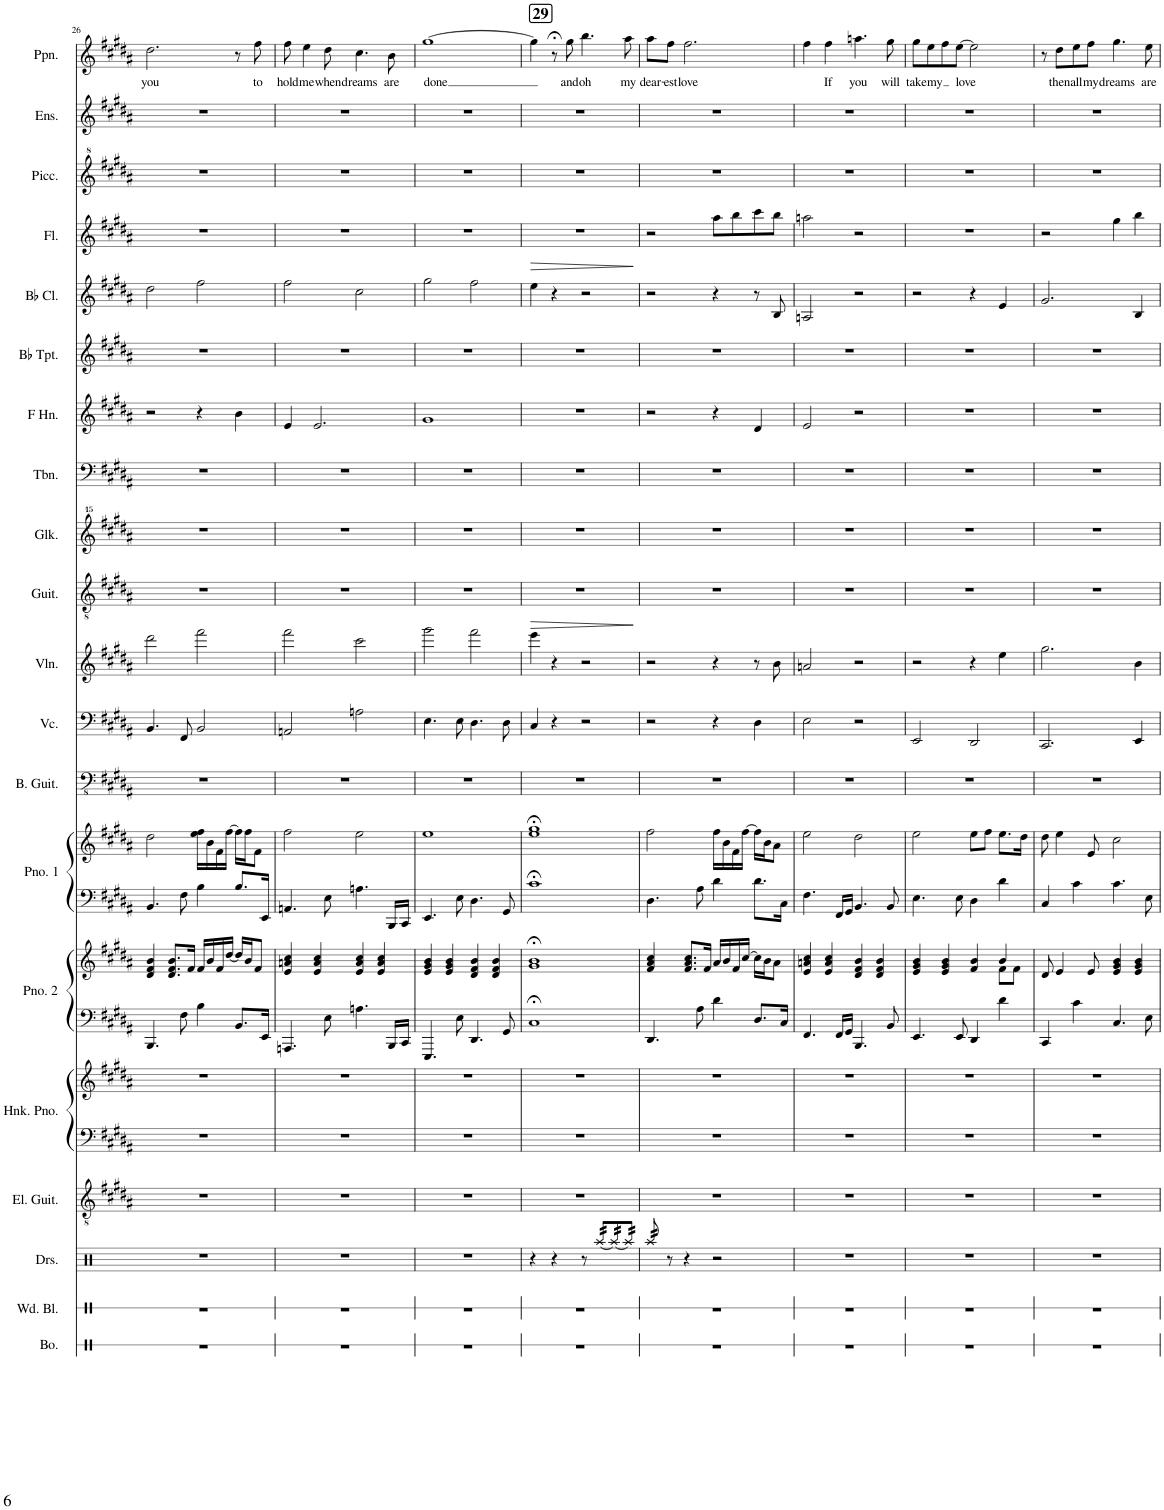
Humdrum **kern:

**kern	**kern	**kern	**kern	**kern	**kern	**kern	**kern	**kern	**kern	**kern	**kern	**kern	**kern	**dynam	**kern	**kern	**kern	**kern	**kern	**kern	**dynam	**kern	**kern	**kern	**text
*part20	*part19	*part18	*part17	*part16	*part16	*part15	*part15	*part14	*part14	*part13	*part12	*part11	*part10	*part10	*part9	*part8	*part7	*part6	*part5	*part4	*part4	*part3	*part2	*part1	*part1
*staff23	*staff22	*staff21	*staff20	*staff19	*staff18	*staff17	*staff16	*staff15	*staff14	*staff13	*staff12	*staff11	*staff10	*staff10	*staff9	*staff8	*staff7	*staff6	*staff5	*staff4	*staff4	*staff3	*staff2	*staff1	*staff1
*I"Bongos	*I"Wood Blocks	*I"Drumset	*I"Electric Guitar	*I"Honky Tonk Piano	*	*I"Piano 2	*	*I"Piano 1	*	*I"Bass Guitar	*I"Violoncello	*I"Violin	*I"Acoustic Guitar	*	*I"Glockenspiel	*I"Trombone	*I"Horn in F	*I"Bb Trumpet	*I"Bb Clarinet	*I"Flute	*	*I"Piccolo	*I"Ensemble	*I"Pippin	*
*I'Bo.	*I'Wd. Bl.	*I'Drs.	*I'El. Guit.	*I'Hnk. Pno.	*	*I'Pno. 2	*	*I'Pno. 1	*	*I'B. Guit.	*I'Vc.	*I'Vln.	*I'Guit.	*	*I'Glk.	*I'Tbn.	*	*I'Bb Tpt.	*I'Bb Cl.	*I'Fl.	*	*I'Picc.	*I'Ens.	*I'Ppn.	*
!!LO:PB:g=z
*clefX	*clefX	*clefX	*clefGv2	*clefF4	*clefG2	*clefF4	*clefG2	*clefF4	*clefG2	*clefFv4	*clefF4	*clefG2	*clefGv2	*	*clefG^^2	*clefF4	*clefG2	*clefG2	*clefG2	*clefG2	*	*clefG^2	*clefG2	*clefG2	*
*	*	*	*	*	*	*	*	*	*	*	*	*	*	*	*	*	*ITrd4c7	*ITrd1c2	*ITrd1c2	*	*	*ITrd-7c-12	*	*	*
*k[]	*k[]	*k[]	*k[f#c#g#d#a#]	*k[f#c#g#d#a#]	*k[f#c#g#d#a#]	*k[f#c#g#d#a#]	*k[f#c#g#d#a#]	*k[f#c#g#d#a#]	*k[f#c#g#d#a#]	*k[f#c#g#d#a#]	*k[f#c#g#d#a#]	*k[f#c#g#d#a#]	*k[f#c#g#d#a#]	*	*k[f#c#g#d#a#]	*k[f#c#g#d#a#]	*k[f#c#g#d#a#]	*k[f#c#g#d#a#]	*k[f#c#g#d#a#]	*k[f#c#g#d#a#]	*	*k[f#c#g#d#a#]	*k[f#c#g#d#a#]	*k[f#c#g#d#a#]	*
*M4/4	*M4/4	*M4/4	*M4/4	*M4/4	*M4/4	*M4/4	*M4/4	*M4/4	*M4/4	*M4/4	*M4/4	*M4/4	*M4/4	*	*M4/4	*M4/4	*M4/4	*M4/4	*M4/4	*M4/4	*	*M4/4	*M4/4	*M4/4	*
*met(c)	*met(c)	*met(c)	*met(c)	*met(c)	*met(c)	*met(c)	*met(c)	*met(c)	*met(c)	*met(c)	*met(c)	*met(c)	*met(c)	*	*met(c)	*met(c)	*met(c)	*met(c)	*met(c)	*met(c)	*	*met(c)	*met(c)	*met(c)	*
=26	=26	=26	=26	=26	=26	=26	=26	=26	=26	=26	=26	=26	=26	=26	=26	=26	=26	=26	=26	=26	=26	=26	=26	=26	=26
!	!	!	!	!	!	!	!	!	!	!	!	!	!	!	!	!	!	!	!	!	!	!	!	!	!LO:LY:b
1r	1r	1r	1r	1r	1r	4.BBB/	4d#/ 4f#/ 4b/	4.BB/	2dd#\	1r	4.BB/	2ddd#\	1r	.	1r	1r	2r	1r	2dd#\	1r	.	1r	1r	2.dd#\	you
.	.	.	.	.	.	.	8.d#/ 8.f#/ 8.b/L	.	.	.	.	.	.	.	.	.	.	.	.	.	.	.	.	.	.
.	.	.	.	.	.	8F#\	.	8F#\	.	.	8FF#/	.	.	.	.	.	.	.	.	.	.	.	.	.	.
.	.	.	.	.	.	.	16f#/Jk	.	.	.	.	.	.	.	.	.	.	.	.	.	.	.	.	.	.
.	.	.	.	.	.	4B\	16f#/LL	4B\	16ee\ 16ff#\LL	.	2BB/	2fff#\	.	.	.	.	4r	.	2ff#\	.	.	.	.	.	.
.	.	.	.	.	.	.	16b/	.	16b\	.	.	.	.	.	.	.	.	.	.	.	.	.	.	.	.
.	.	.	.	.	.	.	16f#/	.	16f#\	.	.	.	.	.	.	.	.	.	.	.	.	.	.	.	.
.	.	.	.	.	.	.	[16dd#/JJ	.	[16ff#\JJ	.	.	.	.	.	.	.	.	.	.	.	.	.	.	.	.
.	.	.	.	.	.	8.BB/L	16dd#/LL]	8.B/L	16ff#\LL]	.	.	.	.	.	.	.	4b\	.	.	.	.	.	.	8r	.
.	.	.	.	.	.	.	16b/J	.	16ff#\J	.	.	.	.	.	.	.	.	.	.	.	.	.	.	.	.
!	!	!	!	!	!	!	!	!	!	!	!	!	!	!	!	!	!	!	!	!	!	!	!	!	!LO:LY:b
.	.	.	.	.	.	.	8f#/J	.	8f#\J	.	.	.	.	.	.	.	.	.	.	.	.	.	.	8ff#\	to
.	.	.	.	.	.	16EE/Jk	.	16EE/Jk	.	.	.	.	.	.	.	.	.	.	.	.	.	.	.	.	.
=27	=27	=27	=27	=27	=27	=27	=27	=27	=27	=27	=27	=27	=27	=27	=27	=27	=27	=27	=27	=27	=27	=27	=27	=27	=27
!	!	!	!	!	!	!	!	!	!	!	!	!	!	!	!	!	!	!	!	!	!	!	!	!	!LO:LY:b
1r	1r	1r	1r	1r	1r	4.AAAn/	4e/ 4an/ 4cc#/	4.AAn/	2ff#\	1r	2AAn/	2fff#\	1r	.	1r	1r	4e/	1r	2ff#\	1r	.	1r	1r	8ff#\	hold
!	!	!	!	!	!	!	!	!	!	!	!	!	!	!	!	!	!	!	!	!	!	!	!	!	!LO:LY:b
.	.	.	.	.	.	.	.	.	.	.	.	.	.	.	.	.	.	.	.	.	.	.	.	4ee\	me
.	.	.	.	.	.	.	4e/ 4a/ 4cc#/	.	.	.	.	.	.	.	.	.	2.e/	.	.	.	.	.	.	.	.
!	!	!	!	!	!	!	!	!	!	!	!	!	!	!	!	!	!	!	!	!	!	!	!	!	!LO:LY:b
.	.	.	.	.	.	8E\	.	8E\	.	.	.	.	.	.	.	.	.	.	.	.	.	.	.	8dd#\	when
!	!	!	!	!	!	!	!	!	!	!	!	!	!	!	!	!	!	!	!	!	!	!	!	!	!LO:LY:b
.	.	.	.	.	.	4.An\	4e/ 4a/ 4cc#/	4.An\	2ee\	.	2An\	2ccc#\	.	.	.	.	.	.	2cc#\	.	.	.	.	4.cc#\	dreams
.	.	.	.	.	.	.	4e/ 4a/ 4cc#/	.	.	.	.	.	.	.	.	.	.	.	.	.	.	.	.	.	.
!	!	!	!	!	!	!	!	!	!	!	!	!	!	!	!	!	!	!	!	!	!	!	!	!	!LO:LY:b
.	.	.	.	.	.	16BBB/LL	.	16BBB/LL	.	.	.	.	.	.	.	.	.	.	.	.	.	.	.	8b\	are
.	.	.	.	.	.	16CC#/JJ	.	16CC#/JJ	.	.	.	.	.	.	.	.	.	.	.	.	.	.	.	.	.
=28	=28	=28	=28	=28	=28	=28	=28	=28	=28	=28	=28	=28	=28	=28	=28	=28	=28	=28	=28	=28	=28	=28	=28	=28	=28
!	!	!	!	!	!	!	!	!	!	!	!	!	!	!	!	!	!	!	!	!	!	!	!	!	!LO:LY:b
1r	1r	1r	1r	1r	1r	4.EEE/	4e/ 4g#/ 4b/	4.EE/	1ee	1r	4.E\	2ggg#\	1r	.	1r	1r	1g#	1r	2gg#\	1r	.	1r	1r	[1gg#	done
.	.	.	.	.	.	.	4e/ 4g#/ 4b/	.	.	.	.	.	.	.	.	.	.	.	.	.	.	.	.	.	.
.	.	.	.	.	.	8E\	.	8E\	.	.	8E\	.	.	.	.	.	.	.	.	.	.	.	.	.	.
.	.	.	.	.	.	4.DD#/	4d#/ 4f#/ 4b/	4.D#\	.	.	4.D#\	2fff#\	.	.	.	.	.	.	2ff#\	.	.	.	.	.	.
.	.	.	.	.	.	.	4d#/ 4f#/ 4b/	.	.	.	.	.	.	.	.	.	.	.	.	.	.	.	.	.	.
.	.	.	.	.	.	8GG#/	.	8GG#/	.	.	8D#\	.	.	.	.	.	.	.	.	.	.	.	.	.	.
!!LO:REH:place=s1:a:B:cj:fs=14:t=29
=29	=29	=29	=29	=29	=29	=29	=29	=29	=29	=29	=29	=29	=29	=29	=29	=29	=29	=29	=29	=29	=29	=29	=29	=29	=29
!	!	!	!	!	!	!	!	!	!	!	!	!	!	!LO:HP:b	!	!	!	!	!	!	!LO:HP:b	!	!	!	!
1r	1r	4r	1r	1r	1r	1C#;<	1g#;< 1b;<	1c#;<	1ee;< 1gg#;<	1r	4C#/	4eee\	1r	>	1r	1r	1r	1r	4ee\	1r	>	1r	1r	4gg#\]	.
.	.	4r	.	.	.	.	.	.	.	.	4r	4r	.	.	.	.	.	.	4r	.	.	.	.	8r;<	.
!	!	!	!	!	!	!	!	!	!	!	!	!	!	!	!	!	!	!	!	!	!	!	!	!	!LO:LY:b
.	.	.	.	.	.	.	.	.	.	.	.	.	.	.	.	.	.	.	.	.	.	.	.	8gg#\	and
!	!	!	!	!	!	!	!	!	!	!	!	!	!	!	!	!	!	!	!	!	!	!	!	!	!LO:LY:b
.	.	8r	.	.	.	.	.	.	.	.	2r	2r	.	.	.	.	.	.	2r	.	.	.	.	4.bb\	oh
*	*	*tremolo	*	*	*	*	*	*	*	*	*	*	*	*	*	*	*	*	*	*	*	*	*	*	*
.	.	[32Raa/LLL	.	.	.	.	.	.	.	.	.	.	.	.	.	.	.	.	.	.	.	.	.	.	.
.	.	32Raa/	.	.	.	.	.	.	.	.	.	.	.	.	.	.	.	.	.	.	.	.	.	.	.
.	.	32Raa/	.	.	.	.	.	.	.	.	.	.	.	.	.	.	.	.	.	.	.	.	.	.	.
.	.	32Raa/	.	.	.	.	.	.	.	.	.	.	.	.	.	.	.	.	.	.	.	.	.	.	.
.	.	32Raa/	.	.	.	.	.	.	.	.	.	.	.	.	.	.	.	.	.	.	.	.	.	.	.
.	.	32Raa/	.	.	.	.	.	.	.	.	.	.	.	.	.	.	.	.	.	.	.	.	.	.	.
.	.	32Raa/	.	.	.	.	.	.	.	.	.	.	.	.	.	.	.	.	.	.	.	.	.	.	.
.	.	32Raa/	.	.	.	.	.	.	.	.	.	.	.	.	.	.	.	.	.	.	.	.	.	.	.
!	!	!	!	!	!	!	!	!	!	!	!	!	!	!	!	!	!	!	!	!	!	!	!	!	!LO:LY:b
.	.	32Raa/]	.	.	.	.	.	.	.	.	.	.	.	.	.	.	.	.	.	.	.	.	.	8aa#\	my
.	.	32Raa/	.	.	.	.	.	.	.	.	.	.	.	.	.	.	.	.	.	.	.	.	.	.	.
.	.	32Raa/	.	.	.	.	.	.	.	.	.	.	.	.	.	.	.	.	.	.	.	.	.	.	.
.	.	32Raa/JJJ	.	.	.	.	.	.	.	.	.	.	.	.	.	.	.	.	.	.	.	.	.	.	.
.	.	.	.	.	.	.	.	.	.	.	.	.	.	]	.	.	.	.	.	.	]	.	.	.	.
=30	=30	=30	=30	=30	=30	=30	=30	=30	=30	=30	=30	=30	=30	=30	=30	=30	=30	=30	=30	=30	=30	=30	=30	=30	=30
!	!	!	!	!	!	!	!	!	!	!	!	!	!	!	!	!	!	!	!	!	!	!	!	!	!LO:LY:b
1r	1r	32Raa/	1r	1r	1r	4.DD#/	4f#/ 4a#/ 4cc#/	4.D#\	2ff#\	1r	2r	2r	1r	.	1r	1r	2r	1r	2r	2r	.	1r	1r	8aa#\L	dear-
.	.	32Raa/	.	.	.	.	.	.	.	.	.	.	.	.	.	.	.	.	.	.	.	.	.	.	.
.	.	32Raa/	.	.	.	.	.	.	.	.	.	.	.	.	.	.	.	.	.	.	.	.	.	.	.
.	.	32Raa/	.	.	.	.	.	.	.	.	.	.	.	.	.	.	.	.	.	.	.	.	.	.	.
*	*	*Xtremolo	*	*	*	*	*	*	*	*	*	*	*	*	*	*	*	*	*	*	*	*	*	*	*
!	!	!	!	!	!	!	!	!	!	!	!	!	!	!	!	!	!	!	!	!	!	!	!	!	!LO:LY:b
.	.	8r	.	.	.	.	.	.	.	.	.	.	.	.	.	.	.	.	.	.	.	.	.	8ff#\J	-est
!	!	!	!	!	!	!	!	!	!	!	!	!	!	!	!	!	!	!	!	!	!	!	!	!	!LO:LY:b
.	.	4r	.	.	.	.	8.f#/ 8.a#/ 8.cc#/L	.	.	.	.	.	.	.	.	.	.	.	.	.	.	.	.	2.ff#\	love
.	.	.	.	.	.	8A#\	.	8A#\	.	.	.	.	.	.	.	.	.	.	.	.	.	.	.	.	.
.	.	.	.	.	.	.	16f#/Jk	.	.	.	.	.	.	.	.	.	.	.	.	.	.	.	.	.	.
.	.	2r	.	.	.	4d#\	16a#/LL	4d#\	16ff#\LL	.	4r	4r	.	.	.	.	4r	.	4r	8aa#\L	.	.	.	.	.
.	.	.	.	.	.	.	16b/	.	16b\	.	.	.	.	.	.	.	.	.	.	.	.	.	.	.	.
.	.	.	.	.	.	.	16f#/	.	16f#\	.	.	.	.	.	.	.	.	.	.	8bb\	.	.	.	.	.
.	.	.	.	.	.	.	[16cc#/JJ	.	[16ff#\JJ	.	.	.	.	.	.	.	.	.	.	.	.	.	.	.	.
.	.	.	.	.	.	8.D#/L	16cc#\LL]	8.d#\L	16ff#\LL]	.	4D#\	8r	.	.	.	.	4d#/	.	8r	8ccc#\	.	.	.	.	.
.	.	.	.	.	.	.	16b\J	.	16b\J	.	.	.	.	.	.	.	.	.	.	.	.	.	.	.	.
.	.	.	.	.	.	.	8a#\J	.	8a#\J	.	.	8b\	.	.	.	.	.	.	8B/	8bb\J	.	.	.	.	.
.	.	.	.	.	.	16C#/Jk	.	16C#\Jk	.	.	.	.	.	.	.	.	.	.	.	.	.	.	.	.	.
=31	=31	=31	=31	=31	=31	=31	=31	=31	=31	=31	=31	=31	=31	=31	=31	=31	=31	=31	=31	=31	=31	=31	=31	=31	=31
1r	1r	1r	1r	1r	1r	4.FF#/	4e/ 4an/ 4cc#/	4.F#\	2ee\	1r	2E\	2an/	1r	.	1r	1r	2e/	1r	2An/	2aan\	.	1r	1r	4ff#\	.
!	!	!	!	!	!	!	!	!	!	!	!	!	!	!	!	!	!	!	!	!	!	!	!	!	!LO:LY:b
.	.	.	.	.	.	.	4e/ 4a/ 4cc#/	.	.	.	.	.	.	.	.	.	.	.	.	.	.	.	.	4ff#\	If
.	.	.	.	.	.	16FF#/LL	.	16FF#/LL	.	.	.	.	.	.	.	.	.	.	.	.	.	.	.	.	.
.	.	.	.	.	.	16GG#/JJ	.	16GG#/JJ	.	.	.	.	.	.	.	.	.	.	.	.	.	.	.	.	.
!	!	!	!	!	!	!	!	!	!	!	!	!	!	!	!	!	!	!	!	!	!	!	!	!	!LO:LY:b
.	.	.	.	.	.	4.BBB/	4d#/ 4f#/ 4b/	4.BB/	2dd#\	.	2r	2r	.	.	.	.	2r	.	2r	2r	.	.	.	4.aan\	you
.	.	.	.	.	.	.	4d#/ 4f#/ 4b/	.	.	.	.	.	.	.	.	.	.	.	.	.	.	.	.	.	.
!	!	!	!	!	!	!	!	!	!	!	!	!	!	!	!	!	!	!	!	!	!	!	!	!	!LO:LY:b
.	.	.	.	.	.	8BB/	.	8BB/	.	.	.	.	.	.	.	.	.	.	.	.	.	.	.	8gg#\	will
=32	=32	=32	=32	=32	=32	=32	=32	=32	=32	=32	=32	=32	=32	=32	=32	=32	=32	=32	=32	=32	=32	=32	=32	=32	=32
*	*	*	*	*	*	*	*^	*	*	*	*	*	*	*	*	*	*	*	*	*	*	*	*	*	*
!	!	!	!	!	!	!	!	!	!	!	!	!	!	!	!	!	!	!	!	!	!	!	!	!	!	!LO:LY:b
1r	1r	1r	1r	1r	1r	4.EE/	4e/ 4g#/ 4b/	2.ryy	4.E\	2ee\	1r	2EE/	2r	1r	.	1r	1r	1r	1r	2r	1r	.	1r	1r	8gg#\L	take
!	!	!	!	!	!	!	!	!	!	!	!	!	!	!	!	!	!	!	!	!	!	!	!	!	!	!LO:LY:b
.	.	.	.	.	.	.	.	.	.	.	.	.	.	.	.	.	.	.	.	.	.	.	.	.	8ee\	my
.	.	.	.	.	.	.	4e/ 4g#/ 4b/	.	.	.	.	.	.	.	.	.	.	.	.	.	.	.	.	.	8ff#\	.
!	!	!	!	!	!	!	!	!	!	!	!	!	!	!	!	!	!	!	!	!	!	!	!	!	!	!LO:LY:b
.	.	.	.	.	.	8EE/	.	.	8E\	.	.	.	.	.	.	.	.	.	.	.	.	.	.	.	[8ee\J	love
.	.	.	.	.	.	4DD#/	4f#/ 4b/	.	4D#\	8ee\L	.	2DD#/	4r	.	.	.	.	.	.	4r	.	.	.	.	2ee\]	.
.	.	.	.	.	.	.	.	.	.	8ff#\J	.	.	.	.	.	.	.	.	.	.	.	.	.	.	.	.
.	.	.	.	.	.	4d#\	4b/	8f#\L	4d#\	8.ee\L	.	.	4ee\	.	.	.	.	.	.	4e/	.	.	.	.	.	.
.	.	.	.	.	.	.	.	8f#\J	.	.	.	.	.	.	.	.	.	.	.	.	.	.	.	.	.	.
.	.	.	.	.	.	.	.	.	.	16dd#\Jk	.	.	.	.	.	.	.	.	.	.	.	.	.	.	.	.
*	*	*	*	*	*	*	*v	*v	*	*	*	*	*	*	*	*	*	*	*	*	*	*	*	*	*	*
=33	=33	=33	=33	=33	=33	=33	=33	=33	=33	=33	=33	=33	=33	=33	=33	=33	=33	=33	=33	=33	=33	=33	=33	=33	=33
1r	1r	1r	1r	1r	1r	4CC#/	8d#/	4C#/	8dd#\	1r	2.CC#/	2.gg#\	1r	.	1r	1r	1r	1r	2.g#/	2r	.	1r	1r	8r	.
!	!	!	!	!	!	!	!	!	!	!	!	!	!	!	!	!	!	!	!	!	!	!	!	!	!LO:LY:b
.	.	.	.	.	.	.	4e/	.	4ee\	.	.	.	.	.	.	.	.	.	.	.	.	.	.	8dd#\L	then
!	!	!	!	!	!	!	!	!	!	!	!	!	!	!	!	!	!	!	!	!	!	!	!	!	!LO:LY:b
.	.	.	.	.	.	4c#\	.	4c#\	.	.	.	.	.	.	.	.	.	.	.	.	.	.	.	8ee\	all
!	!	!	!	!	!	!	!	!	!	!	!	!	!	!	!	!	!	!	!	!	!	!	!	!	!LO:LY:b
.	.	.	.	.	.	.	8e/	.	8e/	.	.	.	.	.	.	.	.	.	.	.	.	.	.	8ff#\J	my
!	!	!	!	!	!	!	!	!	!	!	!	!	!	!	!	!	!	!	!	!	!	!	!	!	!LO:LY:b
.	.	.	.	.	.	4.C#/	4e/ 4g#/ 4b/	4.c#\	2cc#\	.	.	.	.	.	.	.	.	.	.	4gg#\	.	.	.	4.gg#\	dreams
.	.	.	.	.	.	.	4e/ 4g#/ 4b/	.	.	.	4EE/	4b\	.	.	.	.	.	.	4B/	4bb\	.	.	.	.	.
!	!	!	!	!	!	!	!	!	!	!	!	!	!	!	!	!	!	!	!	!	!	!	!	!	!LO:LY:b
.	.	.	.	.	.	8E\	.	8E\	.	.	.	.	.	.	.	.	.	.	.	.	.	.	.	8ee\	are
=	=	=	=	=	=	=	=	=	=	=	=	=	=	=	=	=	=	=	=	=	=	=	=	=	=
*-	*-	*-	*-	*-	*-	*-	*-	*-	*-	*-	*-	*-	*-	*-	*-	*-	*-	*-	*-	*-	*-	*-	*-	*-	*-
